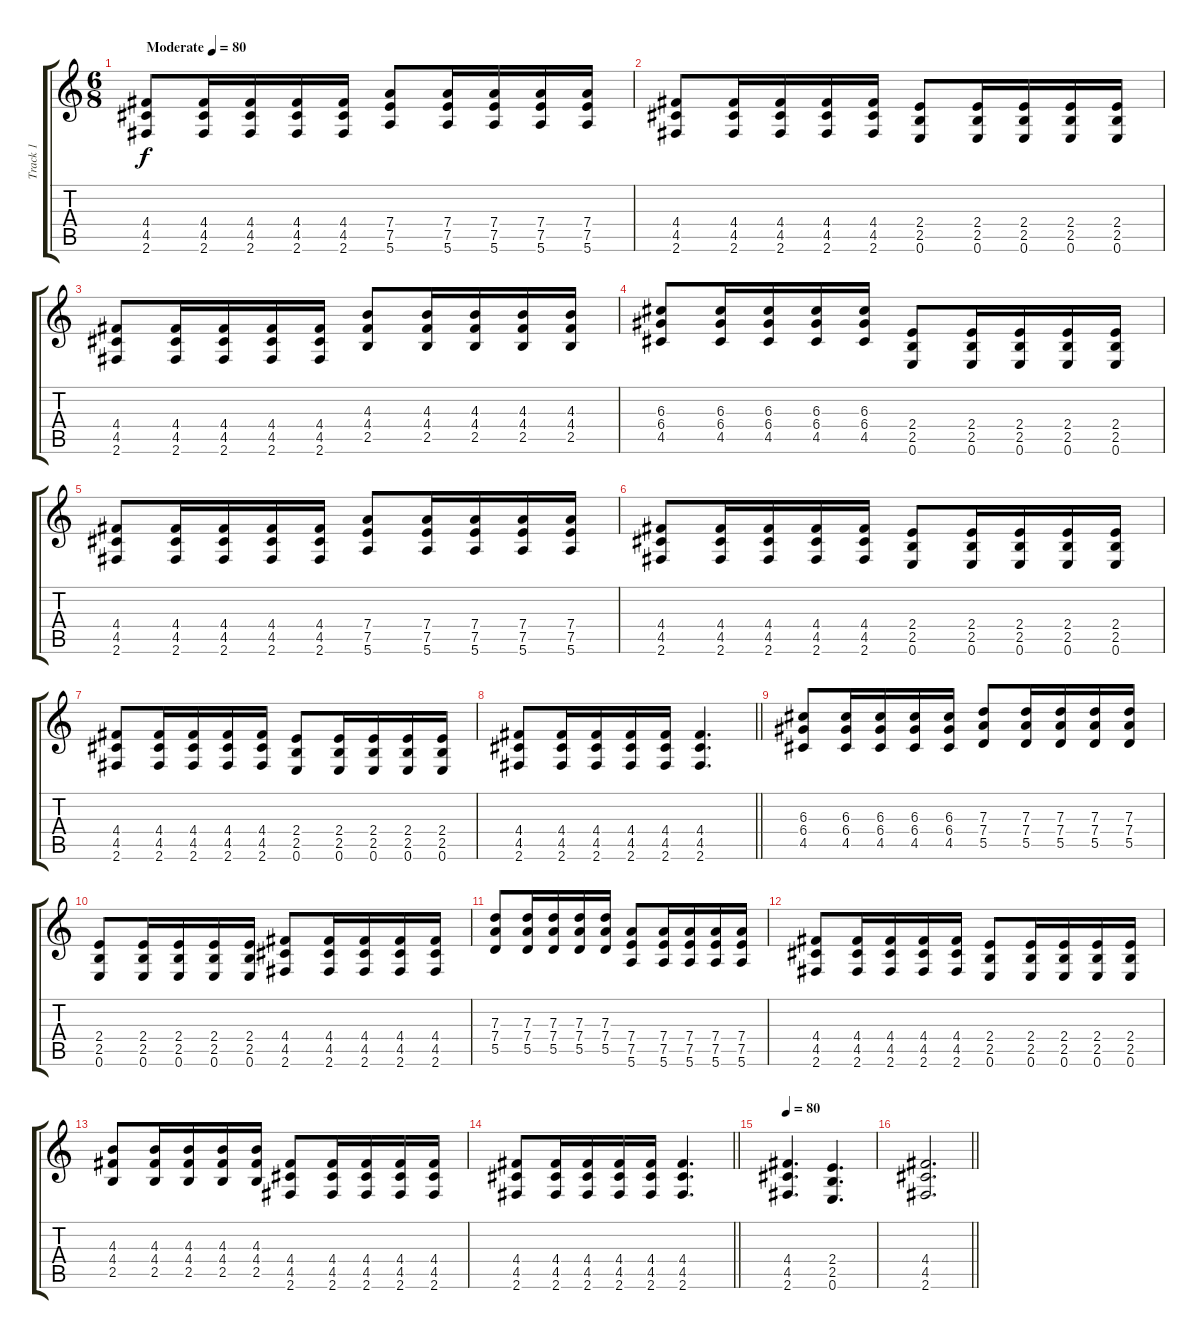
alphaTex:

\track ("Track 1" "Track 1") {instrument distortionguitar}
\staff {score tabs}
\tuning (E4 B3 G3 D3 A2 E2) {hide}
\ts (6 8)
\tempo (80 "Moderate")
\clef g2
\ks c
(4.4 4.5 2.6).8{dy f instrument distortionguitar} (4.4 4.5 2.6).16 (4.4 4.5 2.6).16 (4.4 4.5 2.6).16 (4.4 4.5 2.6).16 (7.4 7.5 5.6).8 (7.4 7.5 5.6).16 (7.4 7.5 5.6).16 (7.4 7.5 5.6).16 (7.4 7.5 5.6).16 |
(4.4 4.5 2.6).8 (4.4 4.5 2.6).16 (4.4 4.5 2.6).16 (4.4 4.5 2.6).16 (4.4 4.5 2.6).16 (2.4 2.5 0.6).8 (2.4 2.5 0.6).16 (2.4 2.5 0.6).16 (2.4 2.5 0.6).16 (2.4 2.5 0.6).16 |
(4.4 4.5 2.6).8 (4.4 4.5 2.6).16 (4.4 4.5 2.6).16 (4.4 4.5 2.6).16 (4.4 4.5 2.6).16 (4.3 4.4 2.5).8 (4.3 4.4 2.5).16 (4.3 4.4 2.5).16 (4.3 4.4 2.5).16 (4.3 4.4 2.5).16 |
(6.3 6.4 4.5).8 (6.3 6.4 4.5).16 (6.3 6.4 4.5).16 (6.3 6.4 4.5).16 (6.3 6.4 4.5).16 (2.4 2.5 0.6).8 (2.4 2.5 0.6).16 (2.4 2.5 0.6).16 (2.4 2.5 0.6).16 (2.4 2.5 0.6).16 |
(4.4 4.5 2.6).8 (4.4 4.5 2.6).16 (4.4 4.5 2.6).16 (4.4 4.5 2.6).16 (4.4 4.5 2.6).16 (7.4 7.5 5.6).8 (7.4 7.5 5.6).16 (7.4 7.5 5.6).16 (7.4 7.5 5.6).16 (7.4 7.5 5.6).16 |
(4.4 4.5 2.6).8 (4.4 4.5 2.6).16 (4.4 4.5 2.6).16 (4.4 4.5 2.6).16 (4.4 4.5 2.6).16 (2.4 2.5 0.6).8 (2.4 2.5 0.6).16 (2.4 2.5 0.6).16 (2.4 2.5 0.6).16 (2.4 2.5 0.6).16 |
(4.4 4.5 2.6).8 (4.4 4.5 2.6).16 (4.4 4.5 2.6).16 (4.4 4.5 2.6).16 (4.4 4.5 2.6).16 (2.4 2.5 0.6).8 (2.4 2.5 0.6).16 (2.4 2.5 0.6).16 (2.4 2.5 0.6).16 (2.4 2.5 0.6).16 |
\barLineRight lightlight
(4.4 4.5 2.6).8 (4.4 4.5 2.6).16 (4.4 4.5 2.6).16 (4.4 4.5 2.6).16 (4.4 4.5 2.6).16 (4.4 4.5 2.6).4{d} |
(6.3 6.4 4.5).8 (6.3 6.4 4.5).16 (6.3 6.4 4.5).16 (6.3 6.4 4.5).16 (6.3 6.4 4.5).16 (7.3 7.4 5.5).8 (7.3 7.4 5.5).16 (7.3 7.4 5.5).16 (7.3 7.4 5.5).16 (7.3 7.4 5.5).16 |
(2.4 2.5 0.6).8 (2.4 2.5 0.6).16 (2.4 2.5 0.6).16 (2.4 2.5 0.6).16 (2.4 2.5 0.6).16 (4.4 4.5 2.6).8 (4.4 4.5 2.6).16 (4.4 4.5 2.6).16 (4.4 4.5 2.6).16 (4.4 4.5 2.6).16 |
(7.3 7.4 5.5).8 (7.3 7.4 5.5).16 (7.3 7.4 5.5).16 (7.3 7.4 5.5).16 (7.3 7.4 5.5).16 (7.4 7.5 5.6).8 (7.4 7.5 5.6).16 (7.4 7.5 5.6).16 (7.4 7.5 5.6).16 (7.4 7.5 5.6).16 |
(4.4 4.5 2.6).8 (4.4 4.5 2.6).16 (4.4 4.5 2.6).16 (4.4 4.5 2.6).16 (4.4 4.5 2.6).16 (2.4 2.5 0.6).8 (2.4 2.5 0.6).16 (2.4 2.5 0.6).16 (2.4 2.5 0.6).16 (2.4 2.5 0.6).16 |
(4.3 4.4 2.5).8 (4.3 4.4 2.5).16 (4.3 4.4 2.5).16 (4.3 4.4 2.5).16 (4.3 4.4 2.5).16 (4.4 4.5 2.6).8 (4.4 4.5 2.6).16 (4.4 4.5 2.6).16 (4.4 4.5 2.6).16 (4.4 4.5 2.6).16 |
\barLineRight lightlight
(4.4 4.5 2.6).8 (4.4 4.5 2.6).16 (4.4 4.5 2.6).16 (4.4 4.5 2.6).16 (4.4 4.5 2.6).16 (4.4 4.5 2.6).4{d} |
\tempo 80
(4.4 4.5 2.6).4{d} (2.4 2.5 0.6).4{d} |
\barLineRight lightlight
(4.4 4.5 2.6).2{d}
